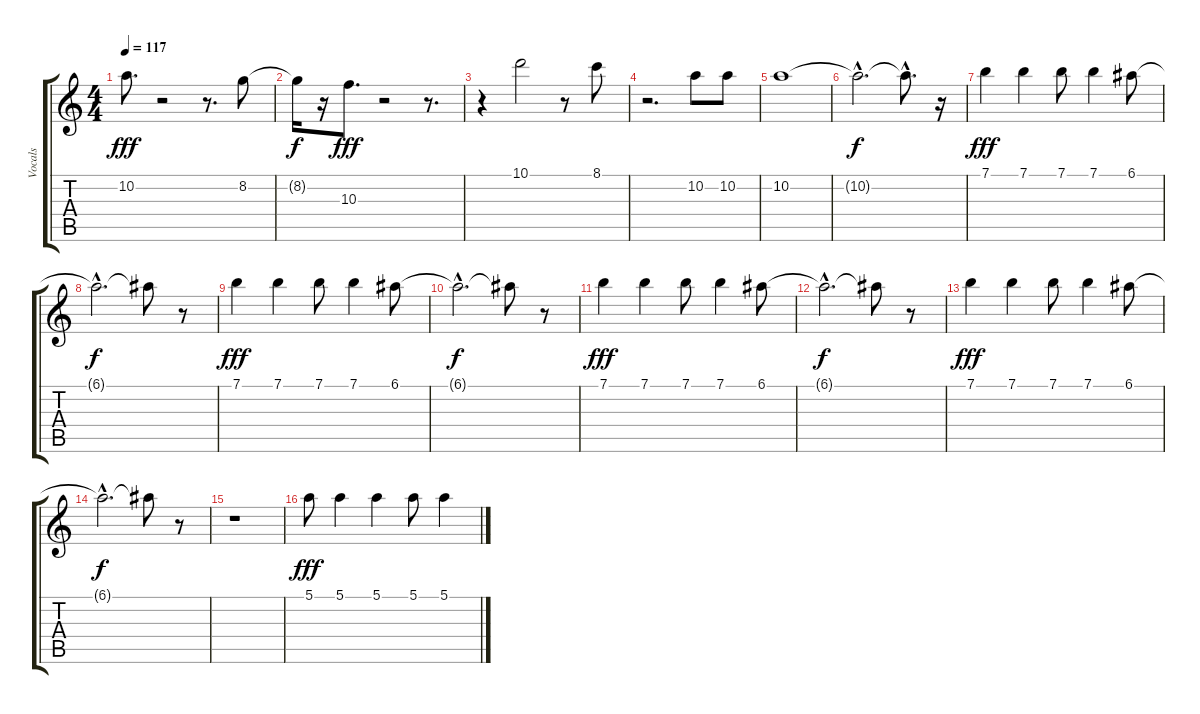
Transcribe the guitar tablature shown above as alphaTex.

\track ("Vocals" "Vocals") {instrument distortionguitar}
\staff {score tabs}
\tuning (E4 B3 G3 D3 A2 E2) {hide}
\ts (4 4)
\tempo 117
\clef g2
\ks c
10.2.8{d dy fff} r.2 r.8{d} 8.2.8 |
8.2{t}.16{dy f} r.16 10.3.8{d dy fff} r.2 r.8{d} |
r.4 10.1.2 r.8 8.1.8 |
r.2{d} 10.2.8 10.2.8 |
10.2.1 |
10.2{hac t}.2{d dy f} 10.2{hac t}.8{d} r.16 |
7.1.4{dy fff volume 13} 7.1.4 7.1.8 7.1.4 6.1.8 |
6.1{hac t}.2{d dy f} 6.1{t}.8 r.8 |
7.1.4{dy fff} 7.1.4 7.1.8 7.1.4 6.1.8 |
6.1{hac t}.2{d dy f} 6.1{t}.8 r.8 |
7.1.4{dy fff} 7.1.4 7.1.8 7.1.4 6.1.8 |
6.1{hac t}.2{d dy f} 6.1{t}.8 r.8 |
7.1.4{dy fff} 7.1.4 7.1.8 7.1.4 6.1.8 |
6.1{hac t}.2{d dy f} 6.1{t}.8 r.8 |
r.1 |
5.1.8{dy fff} 5.1.4 5.1.4 5.1.8 5.1.4
